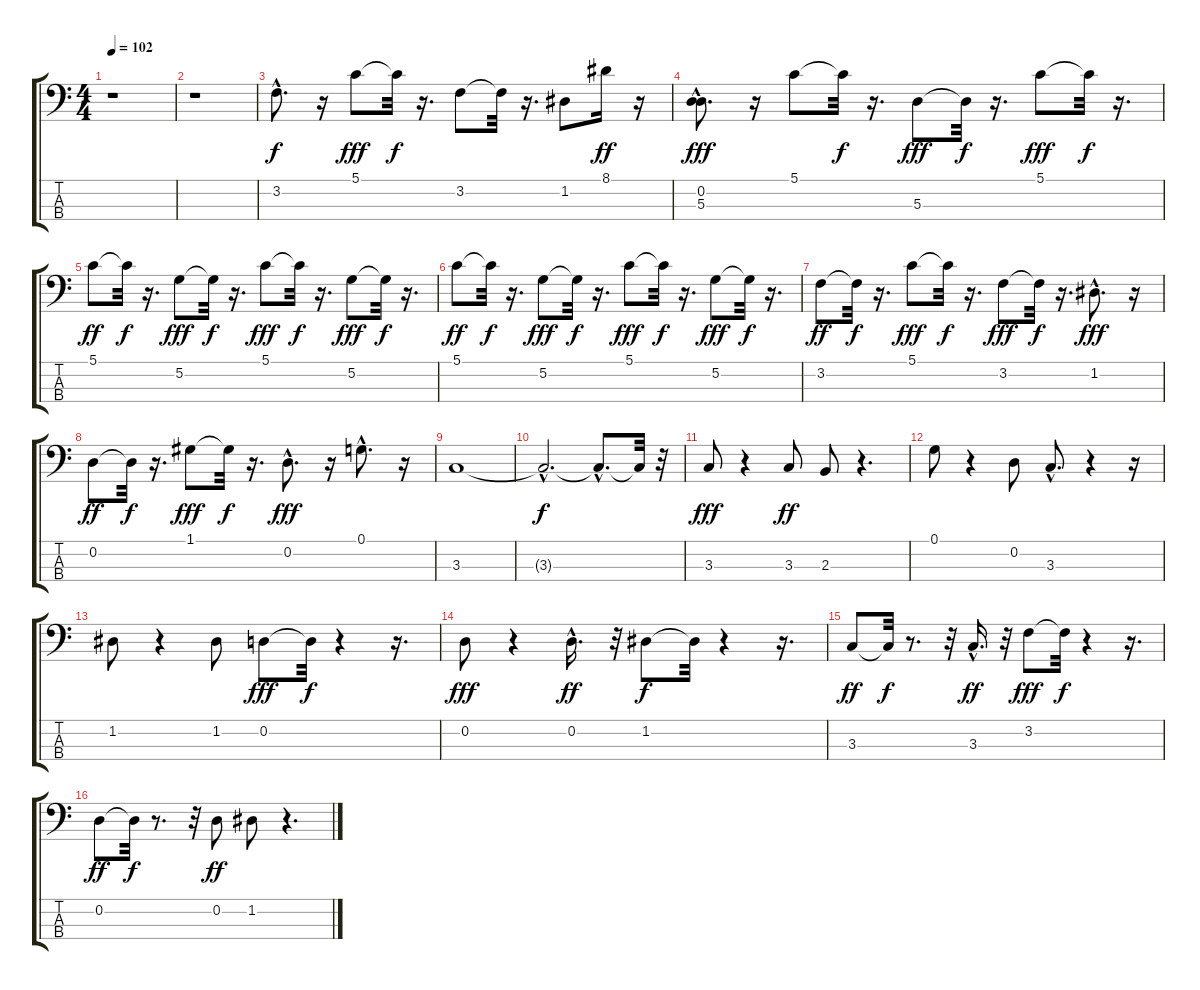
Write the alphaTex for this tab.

\track "" {instrument electricbassfinger}
\staff {score tabs}
\tuning (G2 D2 A1 E1) {hide}
\ts (4 4)
\tempo 102
\clef f4
\ks c
r.1{dy f instrument electricbassfinger} |
r.1 |
3.2{hac}.8{d} r.16 5.1.8{dy fff} 5.1{t}.32{dy f} r.16{d} 3.2.8 3.2{t}.32 r.16{d} 1.2.8 8.1.16{dy ff} r.16 |
(0.2{hac} 5.3{hac}).8{d dy fff} r.16 5.1.8 5.1{t}.32{dy f} r.16{d} 5.3.8{dy fff} 5.3{t}.32{dy f} r.16{d} 5.1.8{dy fff} 5.1{t}.32{dy f} r.16{d} |
5.1.8{dy ff} 5.1{t}.32{dy f} r.16{d} 5.2.8{dy fff} 5.2{t}.32{dy f} r.16{d} 5.1.8{dy fff} 5.1{t}.32{dy f} r.16{d} 5.2.8{dy fff} 5.2{t}.32{dy f} r.16{d} |
5.1.8{dy ff} 5.1{t}.32{dy f} r.16{d} 5.2.8{dy fff} 5.2{t}.32{dy f} r.16{d} 5.1.8{dy fff} 5.1{t}.32{dy f} r.16{d} 5.2.8{dy fff} 5.2{t}.32{dy f} r.16{d} |
3.2.8{dy ff} 3.2{t}.32{dy f} r.16{d} 5.1.8{dy fff} 5.1{t}.32{dy f} r.16{d} 3.2.8{dy fff} 3.2{t}.32{dy f} r.16{d} 1.2{hac}.8{d dy fff} r.16 |
0.2.8{dy ff} 0.2{t}.32{dy f} r.16{d} 1.1.8{dy fff} 1.1{t}.32{dy f} r.16{d} 0.2{hac}.8{d dy fff} r.16 0.1{hac}.8{d} r.16 |
3.3.1 |
3.3{hac t}.2{d dy f} 3.3{hac t}.8{d} 3.3{t}.32 r.32 |
3.3.8{dy fff} r.4 3.3.8{dy ff} 2.3.8 r.4{d} |
0.1.8 r.4 0.2.8 3.3{hac}.8{d} r.4 r.16 |
1.2.8 r.4 1.2.8 0.2.8{dy fff} 0.2{t}.32{dy f} r.4 r.16{d} |
0.2.8{dy fff} r.4 0.2{hac}.16{d dy ff} r.32 1.2.8{dy f} 1.2{t}.32 r.4 r.16{d} |
3.3.8{dy ff} 3.3{t}.32{dy f} r.8{d} r.32 3.3{hac}.16{d dy ff} r.32 3.2.8{dy fff} 3.2{t}.32{dy f} r.4 r.16{d} |
0.2.8{dy ff} 0.2{t}.32{dy f} r.8{d} r.32 0.2.8{dy ff} 1.2.8 r.4{d}
